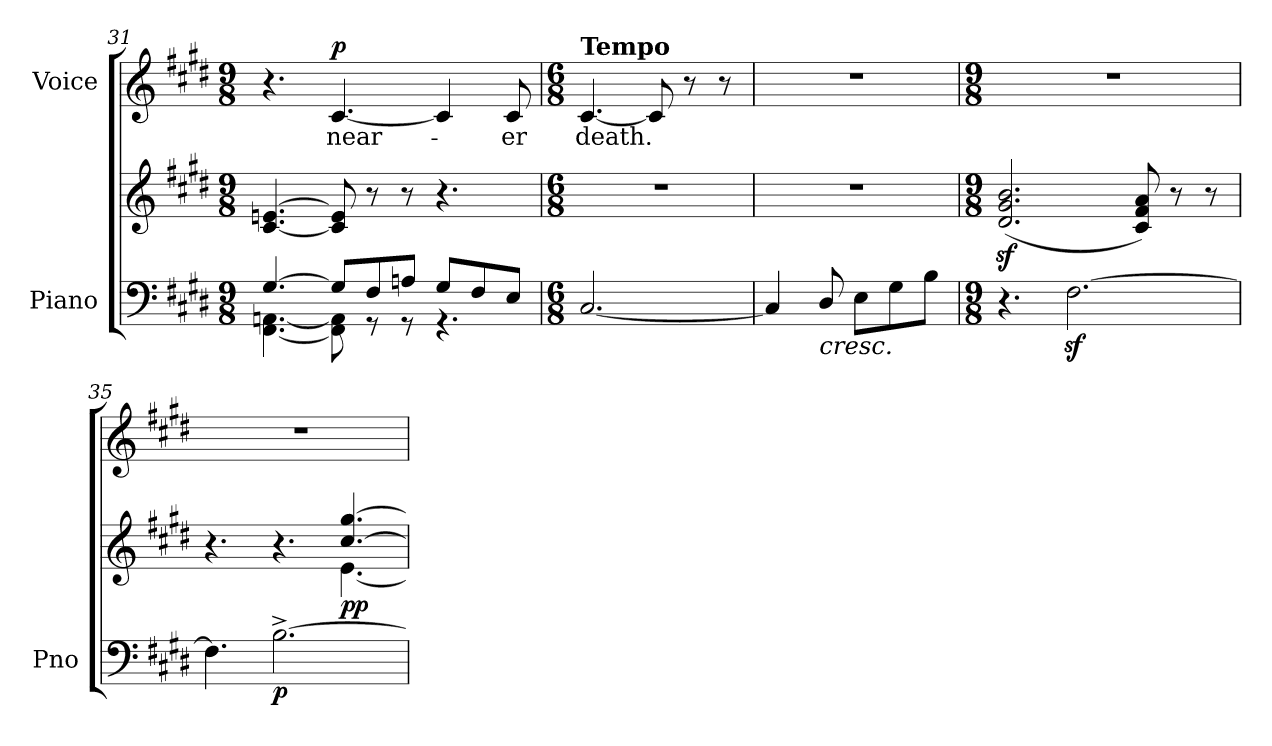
**kern	**kern	**dynam	**kern	**text	**dynam
*part2	*part2	*part2	*part1	*part1	*part1
*staff3	*staff2	*staff2/3	*staff1	*staff1	*staff1
*I"Piano	*	*	*I"Voice	*	*
*I'Pno	*	*	*	*	*
*clefF4	*clefG2	*	*clefG2	*	*
*k[f#c#g#d#]	*k[f#c#g#d#]	*	*k[f#c#g#d#]	*	*
*M9/8	*M9/8	*	*M9/8	*	*
*MM84	*MM84	*	*MM84	*	*
=31	=31	=31	=31	=31	=31
*^	*	*	*	*	*
[4.G#/	[4.FF#\ [4.AAn\	[4.c#/ [4.en/	.	4.r	.	.
!	!	!	!	!	!LO:LY:b	!LO:DY:a
8G#/L]	8FF#\] 8AA\]	8c#/] 8e/]	.	[4.c#/	near-	p
8F#/	8r	8r	.	.	.	.
8An/J	8r	8r	.	.	.	.
*	*	*	*	*MM76	*	*
8G#/L	4.r	4.r	.	4c#/]	.	.
8F#/	.	.	.	.	.	.
!	!	!	!	!	!LO:LY:b	!
8E/J	.	.	.	8c#/	-er	.
*v	*v	*	*	*	*	*
=32	=32	=32	=32	=32	=32
*M6/8	*M6/8	*	*M6/8	*	*
*	*	*	*MM98	*	*
!	!	!	!LO:TX:a:B:t=Tempo	!	!
!	!	!	!	!LO:LY:b	!
[2.C#/	2.r	.	[4.c#/	death.	.
.	.	.	8c#/]	.	.
.	.	.	8r	.	.
.	.	.	8r	.	.
!!LO:LB:g=z
=33	=33	=33	=33	=33	=33
4C#/]	2.r	.	2.r	.	.
!	!	!LO:HP:b=2	!	!	!
8D#/	.	<	.	.	.
8E\L	.	.	.	.	.
8G#\	.	.	.	.	.
8B\J	.	.	.	.	.
=34	=34	=34	=34	=34	=34
*M9/8	*M9/8	*	*M9/8	*	*
!	!	!LO:DY:a	!	!	!
4.r	(>2.d#/z> 2.g#/z> 2.b/z>	other-dynamics	8%9r	.	.
!	!	!LO:DY:a=2	!	!	!
[2.F#z>\	.	other-dynamics	.	.	.
.	8c#/ 8f#/ 8a/)	.	.	.	.
.	8r	[	.	.	.
.	8r	.	.	.	.
=35	=35	=35	=35	=35	=35
*	*^	*	*	*	*
4.F#\]	4.r	2.ryy	.	8%9r	.	.
!	!	!	!LO:DY:b=2	!	!	!
[2.B^\	4.r	.	p	.	.	.
!	!	!	!LO:DY:b	!	!	!
.	[4.cc#/ [4.gg#/	[4.e\	pp	.	.	.
*	*v	*v	*	*	*	*
=	=	=	=	=	=
*-	*-	*-	*-	*-	*-
